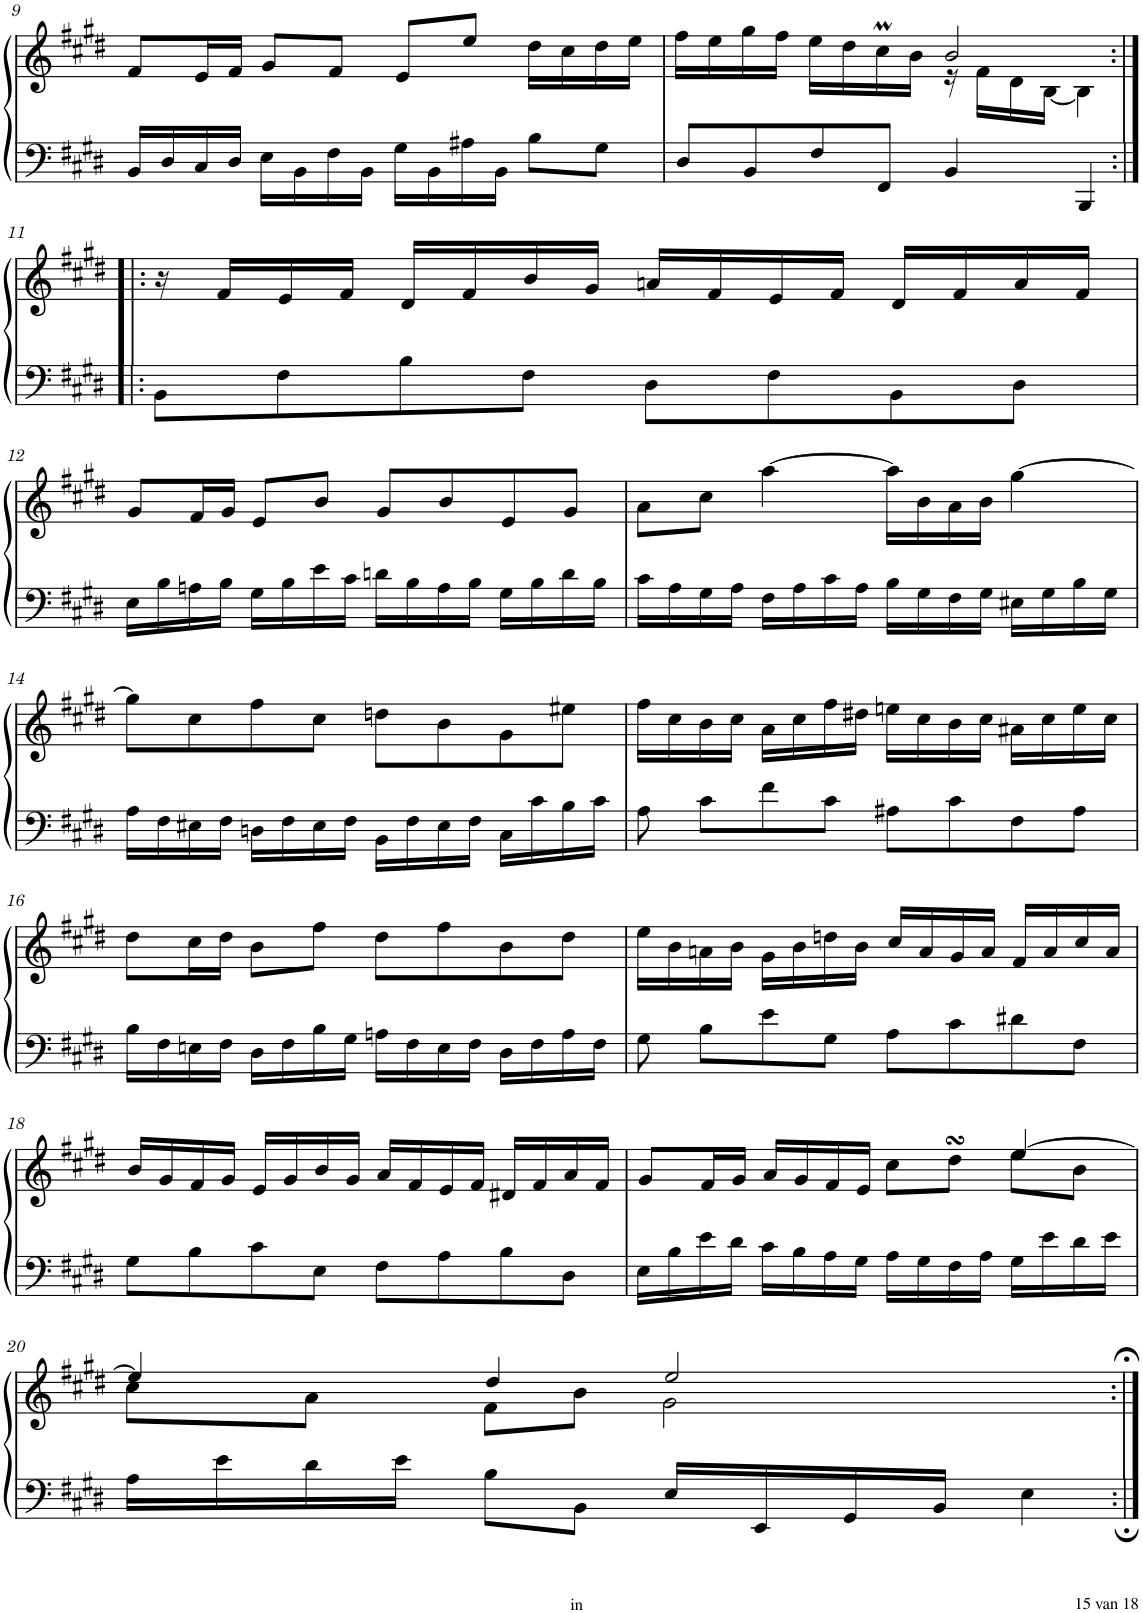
**kern	**kern
*part1	*part1
*staff2	*staff1
*I"Harpsichord	*
*I'Hch.	*
!!LO:PB:g=z
*clefF4	*clefG2
*k[f#c#g#d#]	*k[f#c#g#d#]
*M4/4	*M4/4
=9	=9
16BB/LL	8f#/L
16D#/	.
16C#/	16e/L
16D#/JJ	16f#/JJ
16E\LL	8g#/L
16BB\	.
16F#\	8f#/J
16BB\JJ	.
16G#\LL	8e/L
16BB\	.
16A#X\	8ee/J
16BB\JJ	.
8B\L	16dd#\LL
.	16cc#\
8G#\J	16dd#\
.	16ee\JJ
=10	=10
*	*^
8D#/L	16ff#\LL	2ryy
.	16ee\	.
8BB/	16gg#\	.
.	16ff#\JJ	.
8F#/	16ee\LL	.
.	16dd#\	.
8FF#/J	16cc#M\	.
.	16b\JJ	.
4BB/	2b/	16r
.	.	16f#\LL
.	.	16d#\
.	.	[16B\JJ
4BBB/	.	4B\]
*	*v	*v
!!LO:LB:g=z
=11:|!|:	=11:|!|:
8BB\L	16r
.	16f#/LL
8F#\	16e/
.	16f#/JJ
8B\	16d#/LL
.	16f#/
8F#\J	16b/
.	16g#/JJ
8D#\L	16an/LL
.	16f#/
8F#\	16e/
.	16f#/JJ
8BB\	16d#/LL
.	16f#/
8D#\J	16a/
.	16f#/JJ
!!LO:LB:g=z
=12	=12
16E\LL	8g#/L
16B\	.
16An\	16f#/L
16B\JJ	16g#/JJ
16G#\LL	8e/L
16B\	.
16e\	8b/J
16c#\JJ	.
16dn\LL	8g#/L
16B\	.
16A\	8b/
16B\JJ	.
16G#\LL	8e/
16B\	.
16d\	8g#/J
16B\JJ	.
=13	=13
16c#\LL	8a\L
16A\	.
16G#\	8cc#\J
16A\JJ	.
16F#\LL	[4aa\
16A\	.
16c#\	.
16A\JJ	.
16B\LL	16aa\LL]
16G#\	16b\
16F#\	16a\
16G#\JJ	16b\JJ
16E#X\LL	[4gg#\
16G#\	.
16B\	.
16G#\JJ	.
!!LO:LB:g=z
=14	=14
16A\LL	8gg#\L]
16F#\	.
16E#X\	8cc#\
16F#\JJ	.
16Dn\LL	8ff#\
16F#\	.
16E#\	8cc#\J
16F#\JJ	.
16BB\LL	8ddn\L
16F#\	.
16E#\	8b\
16F#\JJ	.
16C#\LL	8g#\
16c#\	.
16B\	8ee#X\J
16c#\JJ	.
=15	=15
8A\	16ff#\LL
.	16cc#\
8c#\L	16b\
.	16cc#\JJ
8f#\	16a\LL
.	16cc#\
8c#\J	16ff#\
.	16dd#X\JJ
8A#X\L	16een\LL
.	16cc#\
8c#\	16b\
.	16cc#\JJ
8F#\	16a#X\LL
.	16cc#\
8A#\J	16ee\
.	16cc#\JJ
!!LO:LB:g=z
=16	=16
16B\LL	8dd#\L
16F#\	.
16En\	16cc#\L
16F#\JJ	16dd#\JJ
16D#\LL	8b\L
16F#\	.
16B\	8ff#\J
16G#\JJ	.
16An\LL	8dd#\L
16F#\	.
16E\	8ff#\
16F#\JJ	.
16D#\LL	8b\
16F#\	.
16A\	8dd#\J
16F#\JJ	.
=17	=17
8G#\	16ee\LL
.	16b\
8B\L	16an\
.	16b\JJ
8e\	16g#\LL
.	16b\
8G#\J	16ddn\
.	16b\JJ
8A\L	16cc#/LL
.	16a/
8c#\	16g#/
.	16a/JJ
8d#X\	16f#/LL
.	16a/
8F#\J	16cc#/
.	16a/JJ
!!LO:LB:g=z
=18	=18
8G#\L	16b/LL
.	16g#/
8B\	16f#/
.	16g#/JJ
8c#\	16e/LL
.	16g#/
8E\J	16b/
.	16g#/JJ
8F#\L	16a/LL
.	16f#/
8A\	16e/
.	16f#/JJ
8B\	16d#X/LL
.	16f#/
8D#\J	16a/
.	16f#/JJ
=19	=19
*	*^
16E\LL	8g#/L	2.ryy
16B\	.	.
16e\	16f#/L	.
16d#\JJ	16g#/JJ	.
16c#\LL	16a/LL	.
16B\	16g#/	.
16A\	16f#/	.
16G#\JJ	16e/JJ	.
16A\LL	8cc#\L	.
16G#\	.	.
16F#\	8dd#sSsS\J	.
16A\JJ	.	.
16G#\LL	[4ee/	8ee\L
16e\	.	.
16d#\	.	8b\J
16e\JJ	.	.
!!LO:LB:g=z	!!
=20	=20	=20
16A\LL	4ee/]	8cc#\L
16e\	.	.
16d#\	.	8a\J
16e\JJ	.	.
8B\L	4dd#/	8f#\L
8BB\J	.	8b\J
16E/LL	2ee/	2g#\
16EE/	.	.
16GG#/	.	.
16BB/JJ	.	.
4E\	.	.
*	*v	*v
=:|!	=:|!
*-	*-
